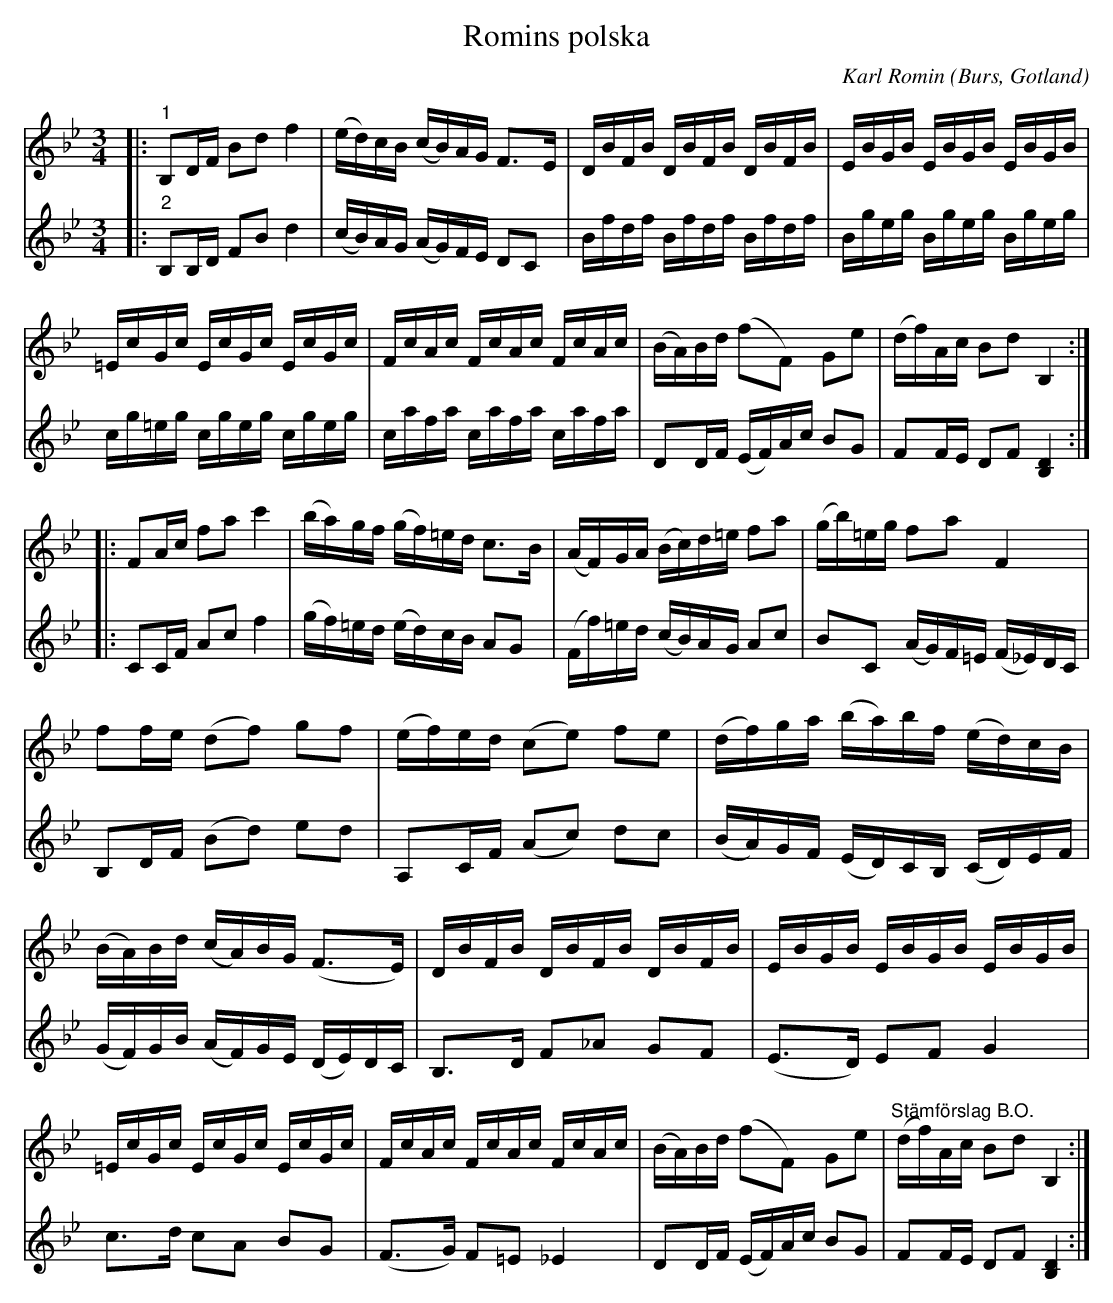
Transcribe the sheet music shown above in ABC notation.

X:1
T:Romins polska
C:Karl Romin
O:Burs, Gotland
L:1/16
M:3/4
K:Bb
V:1
|:"^1" B,2DF B2d2 f4 | (ed)cB (cB)AG F2>E2 | DBFB DBFB DBFB | EBGB EBGB EBGB |
=EcGc EcGc EcGc | FcAc FcAc FcAc | (BA)Bd (tf2tF2) G2e2 | (df)Ac B2d2 B,4 ::
F2Ac f2a2 c'4 | (ba)gf (gf)=ed c2>B2 | (AF)GA (Bc)d=e f2a2 | (gb)=eg f2a2 F4 |
f2fe (d2f2) g2f2 | (ef)ed (c2e2) f2e2 | (df)ga (ba)bf (ed)cB |
(BA)Bd (cA)BG (tF2>tE2) | DBFB DBFB DBFB | EBGB EBGB EBGB |
=EcGc EcGc EcGc | FcAc FcAc FcAc | (BA)Bd (tf2tF2) G2e2 |"^Stämförslag B.O." (df)Ac B2d2 B,4 :|
V:2
|:"^2" B,2B,D F2B2 d4 | (cB)AG (AG)FE D2C2 | Bfdf Bfdf Bfdf | Bgeg Bgeg Bgeg |
cg=eg cgeg cgeg | cafa cafa cafa | D2DF (EF)Ac B2G2 | F2FE D2F2 [B,D]4 ::
C2CF A2c2 f4 | (gf)=ed (ed)cB A2G2 | (Ff)=ed (cB)AG A2c2 | B2C2 (AG)F=E (F_E)DC |
B,2DF (B2d2) e2d2 | A,2CF (A2c2) d2c2 | (BA)GF (ED)CB, (CD)EF |
(GF)GB (AF)GE (DE)DC | B,2>D2 F2_A2 G2F2 | (E2>D2) E2F2 G4 |
c2>d2 c2A2 B2G2 | (F2>G2) F2=E2 _E4 | D2DF (EF)Ac B2G2 | F2FE D2F2 [B,D]4 :|
